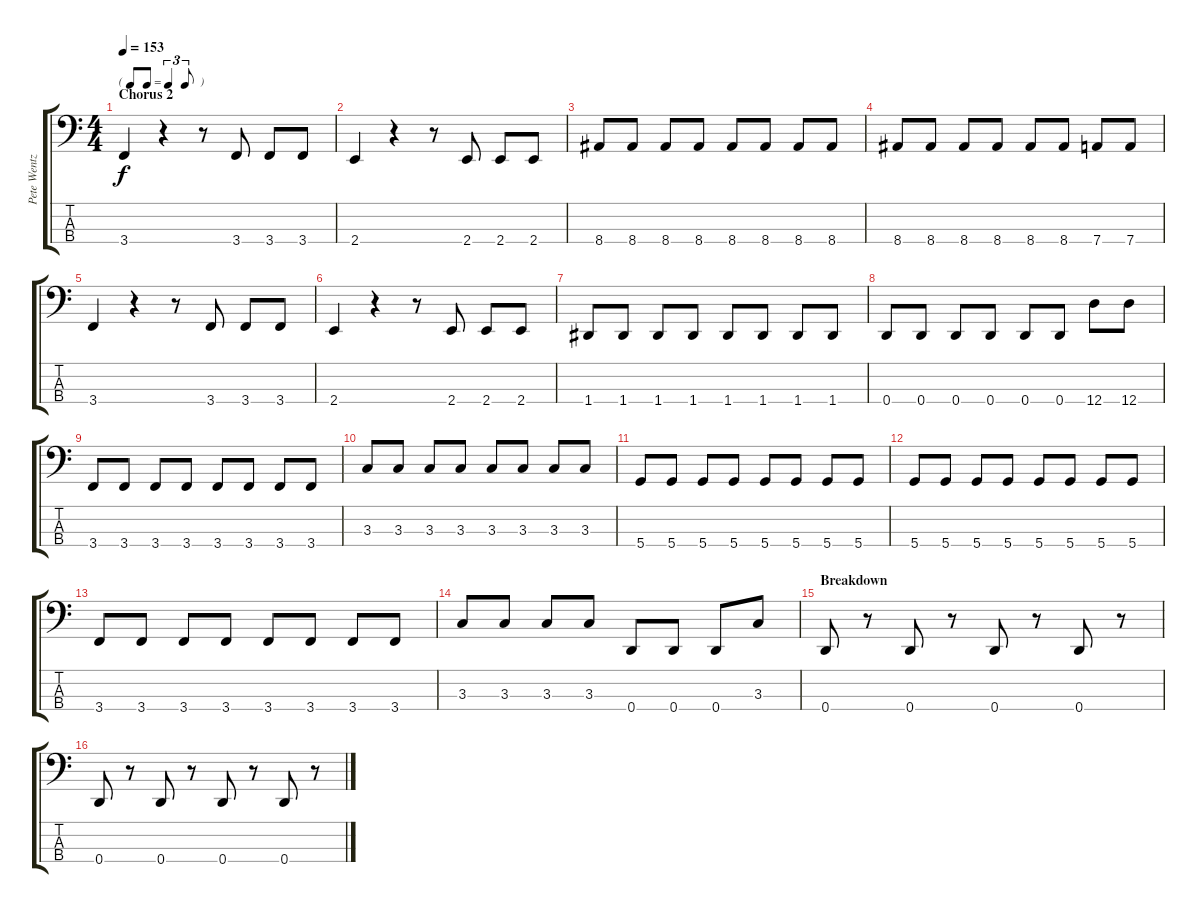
\track ("Pete Wentz" "Pete Wentz") {instrument electricbassfinger}
\staff {score tabs}
\tuning (G2 D2 A1 D1) {hide}
\ts (4 4)
\tf triplet8th
\section ("" "Chorus 2")
\tempo 153
\clef f4
\ks c
3.4.4{dy f} r.4 r.8 3.4.8 3.4.8 3.4.8 |
2.4.4 r.4 r.8 2.4.8 2.4.8 2.4.8 |
8.4.8 8.4.8 8.4.8 8.4.8 8.4.8 8.4.8 8.4.8 8.4.8 |
8.4.8 8.4.8 8.4.8 8.4.8 8.4.8 8.4.8 7.4.8 7.4.8 |
3.4.4 r.4 r.8 3.4.8 3.4.8 3.4.8 |
2.4.4 r.4 r.8 2.4.8 2.4.8 2.4.8 |
1.4.8 1.4.8 1.4.8 1.4.8 1.4.8 1.4.8 1.4.8 1.4.8 |
0.4.8 0.4.8 0.4.8 0.4.8 0.4.8 0.4.8 12.4.8 12.4.8 |
3.4.8 3.4.8 3.4.8 3.4.8 3.4.8 3.4.8 3.4.8 3.4.8 |
3.3.8 3.3.8 3.3.8 3.3.8 3.3.8 3.3.8 3.3.8 3.3.8 |
5.4.8 5.4.8 5.4.8 5.4.8 5.4.8 5.4.8 5.4.8 5.4.8 |
5.4.8 5.4.8 5.4.8 5.4.8 5.4.8 5.4.8 5.4.8 5.4.8 |
3.4.8 3.4.8 3.4.8 3.4.8 3.4.8 3.4.8 3.4.8 3.4.8 |
3.3.8 3.3.8 3.3.8 3.3.8 0.4.8 0.4.8 0.4.8 3.3.8 |
\section ("" "Breakdown")
0.4.8 r.8 0.4.8 r.8 0.4.8 r.8 0.4.8 r.8 |
0.4.8 r.8 0.4.8 r.8 0.4.8 r.8 0.4.8 r.8
